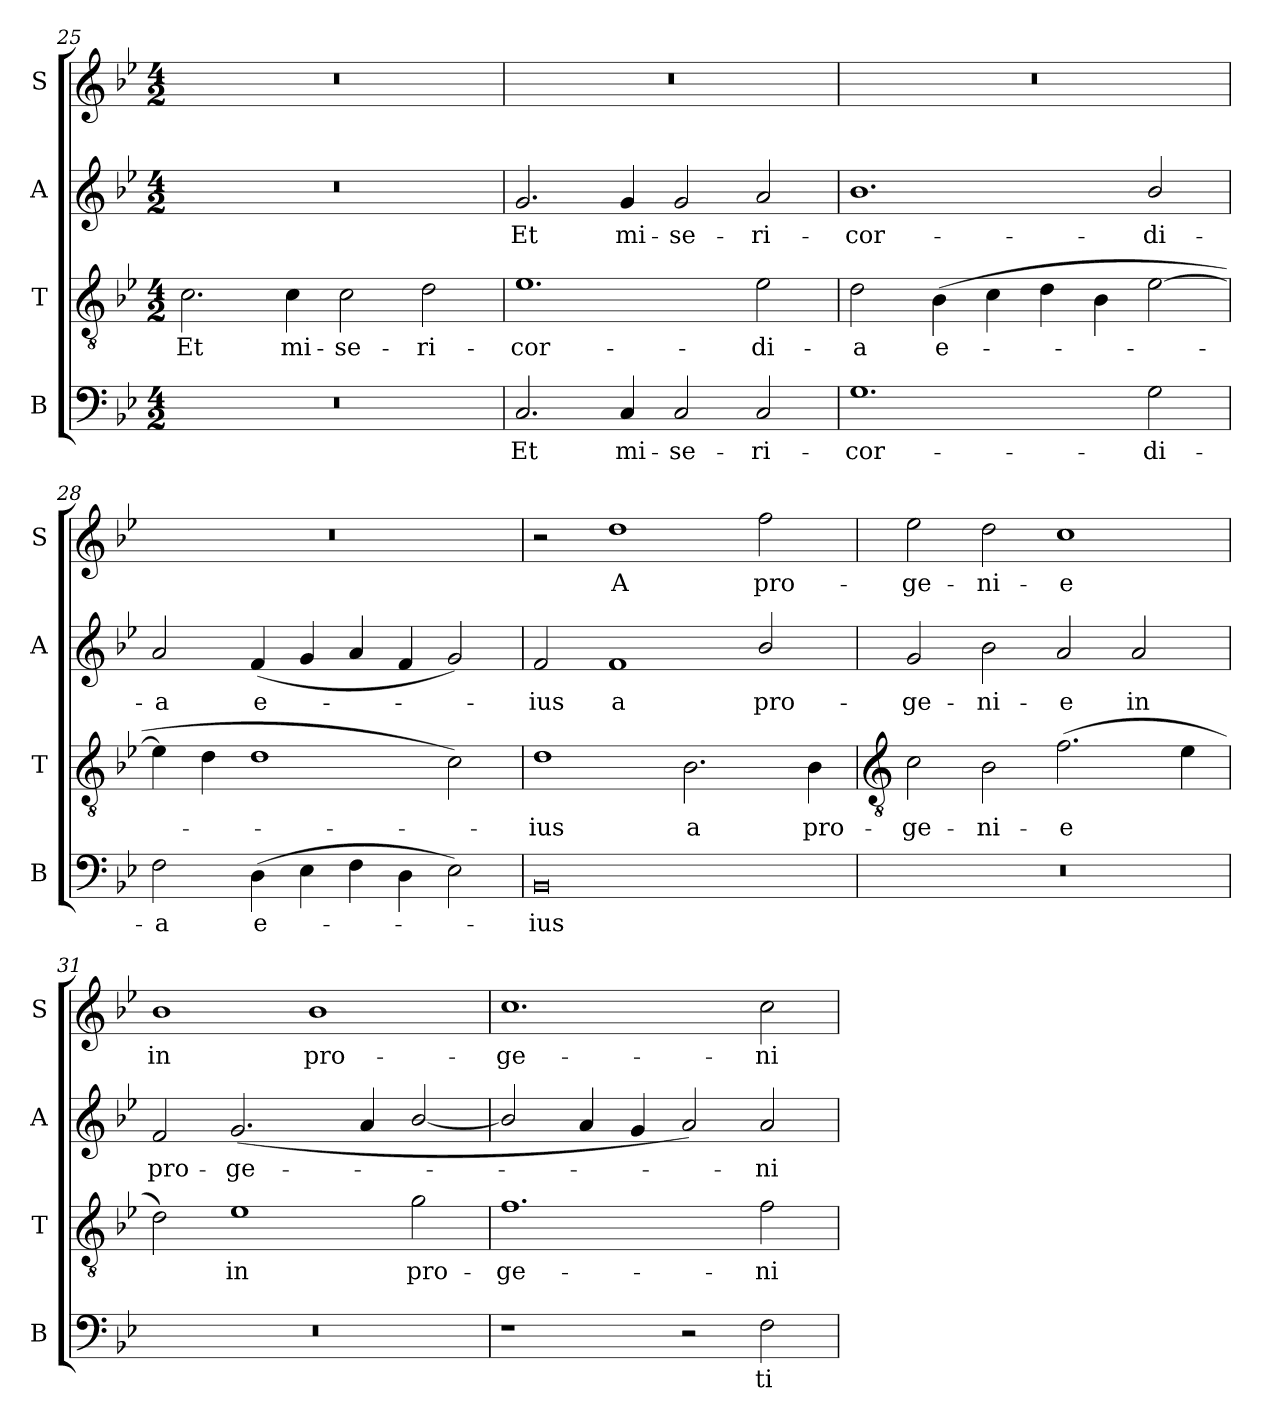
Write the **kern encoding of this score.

**kern	**text	**kern	**text	**kern	**text	**kern	**text
*part4	*part4	*part3	*part3	*part2	*part2	*part1	*part1
*staff4	*staff4	*staff3	*staff3	*staff2	*staff2	*staff1	*staff1
*I"B	*	*I"T	*	*I"A	*	*I"S	*
*I'B	*	*I'T	*	*I'A	*	*I'S	*
!!LO:LB:g=z
*clefF4	*	*clefGv2	*	*clefG2	*	*clefG2	*
*k[b-e-]	*	*k[b-e-]	*	*k[b-e-]	*	*k[b-e-]	*
*B-:	*	*B-:	*	*B-:	*	*B-:	*
*M4/2	*	*M4/2	*	*M4/2	*	*M4/2	*
=25	=25	=25	=25	=25	=25	=25	=25
!	!	!	!LO:LY:b	!	!	!	!
0r	.	2.c	Et	0r	.	0r	.
!	!	!	!LO:LY:b	!	!	!	!
.	.	4c	mi-	.	.	.	.
!	!	!	!LO:LY:b	!	!	!	!
.	.	2c	-se-	.	.	.	.
!	!	!	!LO:LY:b	!	!	!	!
.	.	2d	-ri-	.	.	.	.
=26	=26	=26	=26	=26	=26	=26	=26
!	!LO:LY:b	!	!LO:LY:b	!	!LO:LY:b	!	!
2.C	Et	1.e-	-cor-	2.g	Et	0r	.
!	!LO:LY:b	!	!	!	!LO:LY:b	!	!
4C	mi-	.	.	4g	mi-	.	.
!	!LO:LY:b	!	!	!	!LO:LY:b	!	!
2C	-se-	.	.	2g	-se-	.	.
!	!LO:LY:b	!	!LO:LY:b	!	!LO:LY:b	!	!
2C	-ri-	2e-	-di-	2a	-ri-	.	.
=27	=27	=27	=27	=27	=27	=27	=27
!	!LO:LY:b	!	!LO:LY:b	!	!LO:LY:b	!	!
1.G	-cor-	2d	-a	1.b-	-cor-	0r	.
!	!	!	!LO:LY:b	!	!	!	!
.	.	(>4B-	e-	.	.	.	.
.	.	4c	.	.	.	.	.
.	.	4d	.	.	.	.	.
.	.	4B-	.	.	.	.	.
!	!LO:LY:b	!	!	!	!LO:LY:b	!	!
2G	-di-	[2e-	.	2b-/	-di-	.	.
=28	=28	=28	=28	=28	=28	=28	=28
!	!LO:LY:b	!	!	!	!LO:LY:b	!	!
2F	-a	4e-]	.	2a/	-a	0r	.
.	.	4d	.	.	.	.	.
!	!LO:LY:b	!	!	!	!LO:LY:b	!	!
(>4D	e-	1d	.	(<4f	e-	.	.
4E-	.	.	.	4g	.	.	.
4F	.	.	.	4a/	.	.	.
4D	.	.	.	4f	.	.	.
2E-)	.	2c)	.	2g)	.	.	.
=29	=29	=29	=29	=29	=29	=29	=29
!	!LO:LY:b	!	!LO:LY:b	!	!LO:LY:b	!	!
0BB-	ius	1d	ius	2f	ius	2r	.
!	!	!	!	!	!LO:LY:b	!	!LO:LY:b
.	.	.	.	1f	a	1dd	A
!	!	!	!LO:LY:b	!	!	!	!
.	.	2.B-	a	.	.	.	.
!	!	!	!	!	!LO:LY:b	!	!LO:LY:b
.	.	.	.	2b-/	pro-	2ff	pro-
!	!	!	!LO:LY:b	!	!	!	!
.	.	4B-	pro-	.	.	.	.
!!LO:LB:g=z
=30	=30	=30	=30	=30	=30	=30	=30
*	*	*clefGv2	*	*	*	*	*
!	!	!	!LO:LY:b	!	!LO:LY:b	!	!LO:LY:b
0r	.	2c	-ge-	2g	-ge-	2ee-	-ge-
!	!	!	!LO:LY:b	!	!LO:LY:b	!	!LO:LY:b
.	.	2B-	-ni-	2b-	-ni-	2dd	-ni-
!	!	!	!LO:LY:b	!	!LO:LY:b	!	!LO:LY:b
.	.	(>2.f	-e	2a/	-e	1cc	-e
!	!	!	!	!	!LO:LY:b	!	!
.	.	.	.	2a/	in	.	.
.	.	4e-	.	.	.	.	.
=31	=31	=31	=31	=31	=31	=31	=31
!	!	!	!	!	!LO:LY:b	!	!LO:LY:b
0r	.	2d)	.	2f	pro-	1b-	in
!	!	!	!LO:LY:b	!	!LO:LY:b	!	!
.	.	1e-	in	(<2.g	-ge-	.	.
!	!	!	!	!	!	!	!LO:LY:b
.	.	.	.	.	.	1b-	pro-
.	.	.	.	4a	.	.	.
!	!	!	!LO:LY:b	!	!	!	!
.	.	2g	pro-	[2b-/	.	.	.
=32	=32	=32	=32	=32	=32	=32	=32
!	!	!	!LO:LY:b	!	!	!	!LO:LY:b
1r	.	1.f	-ge-	2b-/]	.	1.cc	-ge-
.	.	.	.	4a	.	.	.
.	.	.	.	4g/	.	.	.
2r	.	.	.	2a)	.	.	.
!	!LO:LY:b	!	!LO:LY:b	!	!LO:LY:b	!	!LO:LY:b
2F	ti-	2f	-ni-	2a	ni-	2cc	-ni-
=	=	=	=	=	=	=	=
*-	*-	*-	*-	*-	*-	*-	*-
